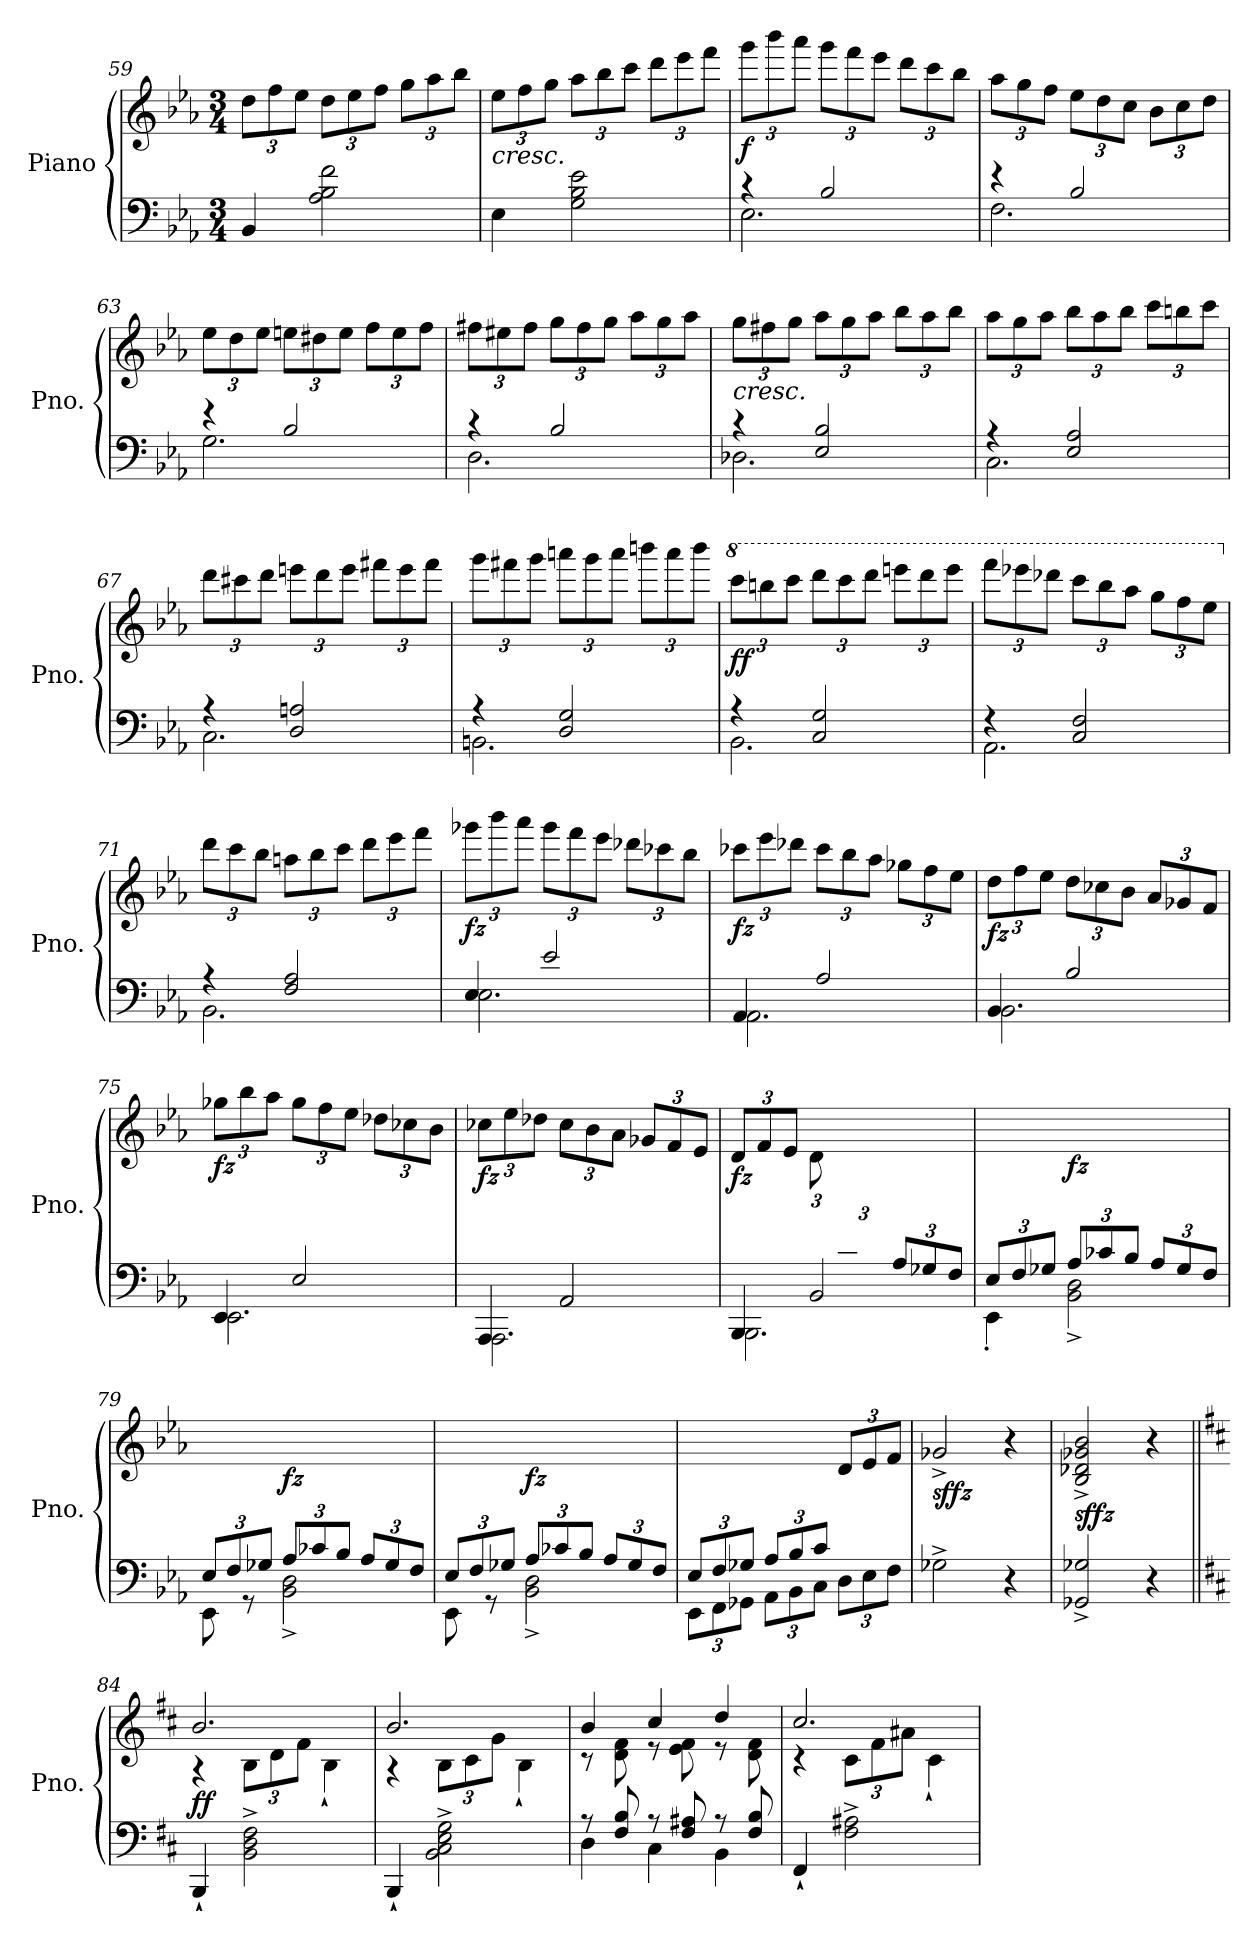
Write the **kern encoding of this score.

**kern	**kern	**dynam
*part1	*part1	*part1
*staff2	*staff1	*staff1/2
*I"Piano	*	*
*I'Pno.	*	*
*clefF4	*clefG2	*
*k[b-e-a-]	*k[b-e-a-]	*
*M3/4	*M3/4	*
*	*Xbrackettup	*
=59	=59	=59
4BB-/	12dd\L	.
.	12ff\	.
.	12ee-\J	.
2A-\ 2B-\ 2f\	12dd\L	.
.	12ee-\	.
.	12ff\J	.
.	12gg\L	.
.	12aa-\	.
.	12bb-\J	.
!!LO:LB:g=z
=60	=60	=60
!	!LO:TX:b:i:t=cresc.	!
4E-\	12ee-\L	.
.	12ff\	.
.	12gg\J	.
2G\ 2B-\ 2e-\	12aa-\L	.
.	12bb-\	.
.	12ccc\J	.
.	12ddd\L	.
.	12eee-\	.
.	12fff\J	.
=61	=61	=61
*^	*	*
!	!	!	!LO:DY:b
4r	2.E-\	12ggg\L	f
.	.	12bbb-\	.
.	.	12aaa-\J	.
2B-/	.	12ggg\L	.
.	.	12fff\	.
.	.	12eee-\J	.
.	.	12ddd\L	.
.	.	12ccc\	.
.	.	12bb-\J	.
=62	=62	=62	=62
4r	2.F\	12aa-\L	.
.	.	12gg\	.
.	.	12ff\J	.
2B-/	.	12ee-\L	.
.	.	12dd\	.
.	.	12cc\J	.
.	.	12b-\L	.
.	.	12cc\	.
.	.	12dd\J	.
=63	=63	=63	=63
4r	2.G\	12ee-\L	.
.	.	12dd\	.
.	.	12ee-\J	.
2B-/	.	12een\L	.
.	.	12dd#X\	.
.	.	12ee\J	.
.	.	12ff\L	.
.	.	12ee\	.
.	.	12ff\J	.
!!LO:LB:g=z
=64	=64	=64	=64
4r	2.D\	12ff#X\L	.
.	.	12ee#X\	.
.	.	12ff#\J	.
2B-/	.	12gg\L	.
.	.	12ff#\	.
.	.	12gg\J	.
.	.	12aa-\L	.
.	.	12gg\	.
.	.	12aa-\J	.
=65	=65	=65	=65
!	!	!LO:TX:b:i:t=cresc.	!
4r	2.D-X\	12gg\L	.
.	.	12ff#X\	.
.	.	12gg\J	.
2E-/ 2B-/	.	12aa-\L	.
.	.	12gg\	.
.	.	12aa-\J	.
.	.	12bb-\L	.
.	.	12aa-\	.
.	.	12bb-\J	.
=66	=66	=66	=66
4r	2.C\	12aa-\L	.
.	.	12gg\	.
.	.	12aa-\J	.
2E-/ 2A-/	.	12bb-\L	.
.	.	12aa-\	.
.	.	12bb-\J	.
.	.	12ccc\L	.
.	.	12bbn\	.
.	.	12ccc\J	.
!!LO:LB:g=z
=67	=67	=67	=67
4r	2.C\	12ddd\L	.
.	.	12ccc#X\	.
.	.	12ddd\J	.
2D/ 2An/	.	12eeen\L	.
.	.	12ddd\	.
.	.	12eee\J	.
.	.	12fff#X\L	.
.	.	12eee\	.
.	.	12fff#\J	.
=68	=68	=68	=68
4r	2.BBn\	12ggg\L	.
.	.	12fff#X\	.
.	.	12ggg\J	.
2D/ 2G/	.	12aaan\L	.
.	.	12ggg\	.
.	.	12aaa\J	.
.	.	12bbbn\L	.
.	.	12aaa\	.
.	.	12bbb\J	.
=69	=69	=69	=69
*	*	*8va	*
!	!	!	!LO:DY:b
4r	2.BB-\	12cccc\L	ff
.	.	12bbbn\	.
.	.	12cccc\J	.
2C/ 2G/	.	12dddd\L	.
.	.	12cccc\	.
.	.	12dddd\J	.
.	.	12eeeen\L	.
.	.	12dddd\	.
.	.	12eeee\J	.
!!LO:LB:g=z
=70	=70	=70	=70
4r	2.AA-\	12ffff\L	.
.	.	12eeee-X\	.
.	.	12dddd-X\J	.
2C/ 2F/	.	12cccc\L	.
.	.	12bbb-\	.
.	.	12aaa-\J	.
.	.	12ggg\L	.
.	.	12fff\	.
.	.	12eee-\J	.
=71	=71	=71	=71
*	*	*X8va	*
4r	2.BB-\	12ddd\L	.
.	.	12ccc\	.
.	.	12bb-\J	.
2F/ 2A-/	.	12aan\L	.
.	.	12bb-\	.
.	.	12ccc\J	.
.	.	12ddd\L	.
.	.	12eee-\	.
.	.	12fff\J	.
=72	=72	=72	=72
!	!	!	!LO:DY:b
4E-/	2.E-\	12ggg-X\L	fz
.	.	12bbb-\	.
.	.	12aaa-\J	.
2e-/	.	12ggg-\L	.
.	.	12fff\	.
.	.	12eee-\J	.
.	.	12ddd-X\L	.
.	.	12ccc-X\	.
.	.	12bb-\J	.
!!LO:PB:g=z
=73	=73	=73	=73
!	!	!	!LO:DY:b
4AA-/	2.AA-\	12ccc-X\L	fz
.	.	12eee-\	.
.	.	12ddd-X\J	.
2A-/	.	12ccc-\L	.
.	.	12bb-\	.
.	.	12aa-\J	.
.	.	12gg-X\L	.
.	.	12ff\	.
.	.	12ee-\J	.
=74	=74	=74	=74
!	!	!	!LO:DY:b
4BB-/	2.BB-\	12dd\L	fz
.	.	12ff\	.
.	.	12ee-\J	.
2B-/	.	12dd\L	.
.	.	12cc-X\	.
.	.	12b-\J	.
.	.	12a-/L	.
.	.	12g-X/	.
.	.	12f/J	.
=75	=75	=75	=75
!	!	!	!LO:DY:b
4EE-/	2.EE-\	12gg-X\L	fz
.	.	12bb-\	.
.	.	12aa-\J	.
2E-/	.	12gg-\L	.
.	.	12ff\	.
.	.	12ee-\J	.
.	.	12dd-X\L	.
.	.	12cc-X\	.
.	.	12b-\J	.
!!LO:LB:g=z
=76	=76	=76	=76
!	!	!	!LO:DY:b
4AAA-/	2.AAA-\	12cc-X\L	fz
.	.	12ee-\	.
.	.	12dd-X\J	.
2AA-/	.	12cc-\L	.
.	.	12b-\	.
.	.	12a-\J	.
.	.	12g-X/L	.
.	.	12f/	.
.	.	12e-/J	.
=77	=77	=77	=77
*	*^	*	*
!	!	!	!	!LO:DY:b
3ryy	4BBB-/	2.BBB-\	12d/L	fz
.	.	.	12f/	.
.	.	.	12e-/J	.
.	2BB-/	.	12d\L	.
12c-X/	.	.	12%5ryy	.
12B-/J	.	.	.	.
*Xbrackettup	*	*	*	*
12A-/L	.	.	.	.
12G-X/	.	.	.	.
12F/J	.	.	.	.
*	*v	*v	*	*
=78	=78	=78	=78
12E-/L	4EE-'\	4ryy	.
12F/	.	.	.
12G-X/J	.	.	.
!	!	!	!LO:DY:b
12A-/L	2BB-\^ 2D\^	2ryy	fz
12c-X/	.	.	.
12B-/J	.	.	.
12A-/L	.	.	.
12G-/	.	.	.
12F/J	.	.	.
=79	=79	=79	=79
12E-/L	8EE-\	4ryy	.
12F/	.	.	.
.	8r	.	.
12G-X/J	.	.	.
!	!	!	!LO:DY:b
12A-/L	2BB-\^ 2D\^	2ryy	fz
12c-X/	.	.	.
12B-/J	.	.	.
12A-/L	.	.	.
12G-/	.	.	.
12F/J	.	.	.
!!LO:LB:g=z
=80	=80	=80	=80
12E-/L	8EE-\	4ryy	.
12F/	.	.	.
.	8r	.	.
12G-X/J	.	.	.
!	!	!	!LO:DY:b
12A-/L	2BB-\^ 2D\^	2ryy	fz
12c-X/	.	.	.
12B-/J	.	.	.
12A-/L	.	.	.
12G-/	.	.	.
12F/J	.	.	.
=81	=81	=81	=81
12E-/L	12EE-\L	2ryy	.
12F/	12FF\	.	.
12G-X/J	12GG-X\J	.	.
12A-/L	12AA-\L	.	.
12B-/	12BB-\	.	.
12c/J	12C\J	.	.
4ryy	12D\L	12d/L	.
.	12E-\	12e-/	.
.	12F\J	12f/J	.
*v	*v	*	*
=82	=82	=82
*	*MM182	*
*^	*	*
!	!	!	!LO:DY:b
*v	*v	*	*
2G-X^\	2g-X^/	sffz
4r	4r	.
=83	=83	=83
!	!	!LO:DY:b
2GG-X/^ 2G-X/^	2B-/^ 2d-X/^ 2g-X/^ 2b-/^	sffz
4r	4r	.
=84||	=84||	=84||
*k[f#c#]	*k[f#c#]	*
*	*MM203	*
*	*^	*
!	!	!	!LO:DY:b
4BBB`/	2.b/	4r	ff
2BB\^ 2D\^ 2F#\^	.	12B\L	.
.	.	12d\	.
.	.	12f#\J	.
.	.	4B`\	.
!!LO:LB:g=z	!!
=85	=85	=85	=85
4BBB`/	2.b/	4r	.
2BB\^ 2C#\^ 2E\^ 2G\^	.	12B\L	.
.	.	12c#\	.
.	.	12g\J	.
.	.	4B`\	.
=86	=86	=86	=86
*^	*	*	*
8r	4D\	4b/	8r	.
8F#/ 8B/	.	.	8d\ 8f#\	.
8r	4C#\	4cc#/	8r	.
8F#/ 8A#X/	.	.	8e\ 8f#\	.
8r	4BB\	4dd/	8r	.
8F#/ 8B/	.	.	8d\ 8f#\	.
*v	*v	*	*	*
=87	=87	=87	=87
4FF#`/	2.cc#/	4r	.
2F#\^ 2A#X\^	.	12c#\L	.
.	.	12f#\	.
.	.	12a#X\J	.
.	.	4c#`\	.
*	*v	*v	*
=	=	=
*-	*-	*-
